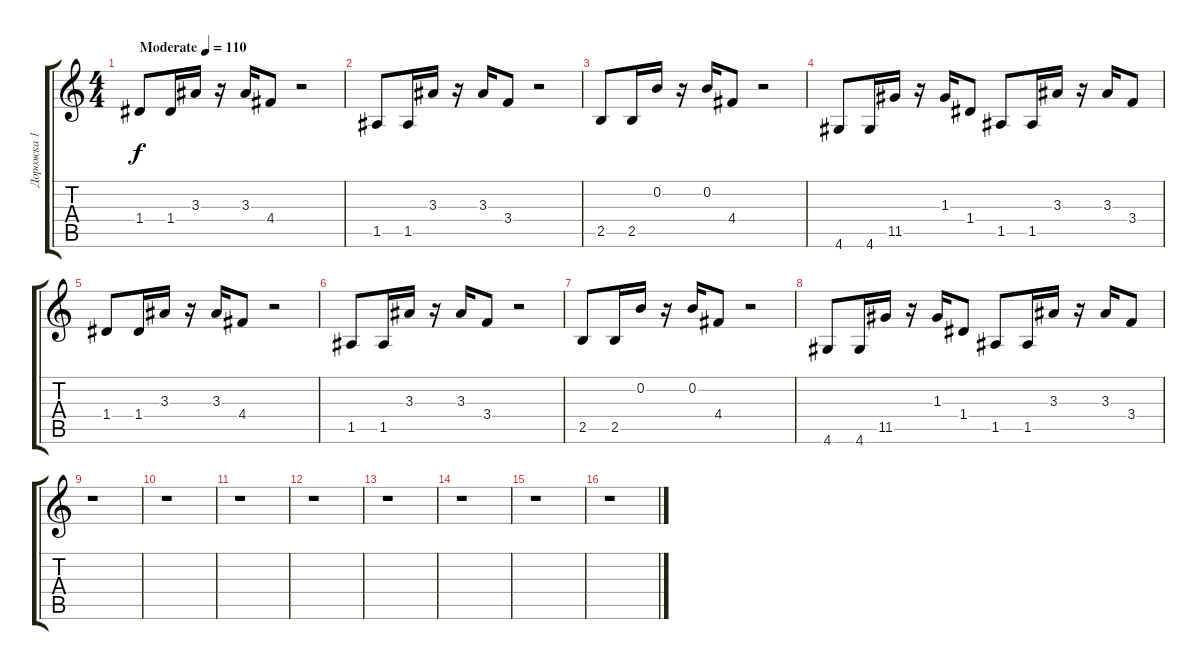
\track ("Дорожка 1" "Дорожка 1") {instrument acousticguitarsteel}
\staff {score tabs}
\tuning (E4 B3 G3 D3 A2 E2) {hide}
\ts (4 4)
\tempo (110 "Moderate")
\clef g2
\ks c
1.4.8{dy f instrument acousticguitarsteel} 1.4.16 3.3.16 r.16 3.3.16 4.4.8 r.2 |
1.5.8 1.5.16 3.3.16 r.16 3.3.16 3.4.8 r.2 |
2.5.8 2.5.16 0.2.16 r.16 0.2.16 4.4.8 r.2 |
4.6.8 4.6.16 11.5.16 r.16 1.3.16 1.4.8 1.5.8 1.5.16 3.3.16 r.16 3.3.16 3.4.8 |
1.4.8 1.4.16 3.3.16 r.16 3.3.16 4.4.8 r.2 |
1.5.8 1.5.16 3.3.16 r.16 3.3.16 3.4.8 r.2 |
2.5.8 2.5.16 0.2.16 r.16 0.2.16 4.4.8 r.2 |
4.6.8 4.6.16 11.5.16 r.16 1.3.16 1.4.8 1.5.8 1.5.16 3.3.16 r.16 3.3.16 3.4.8 |
r.1 |
r.1 |
r.1 |
r.1 |
r.1 |
r.1 |
r.1 |
r.1
